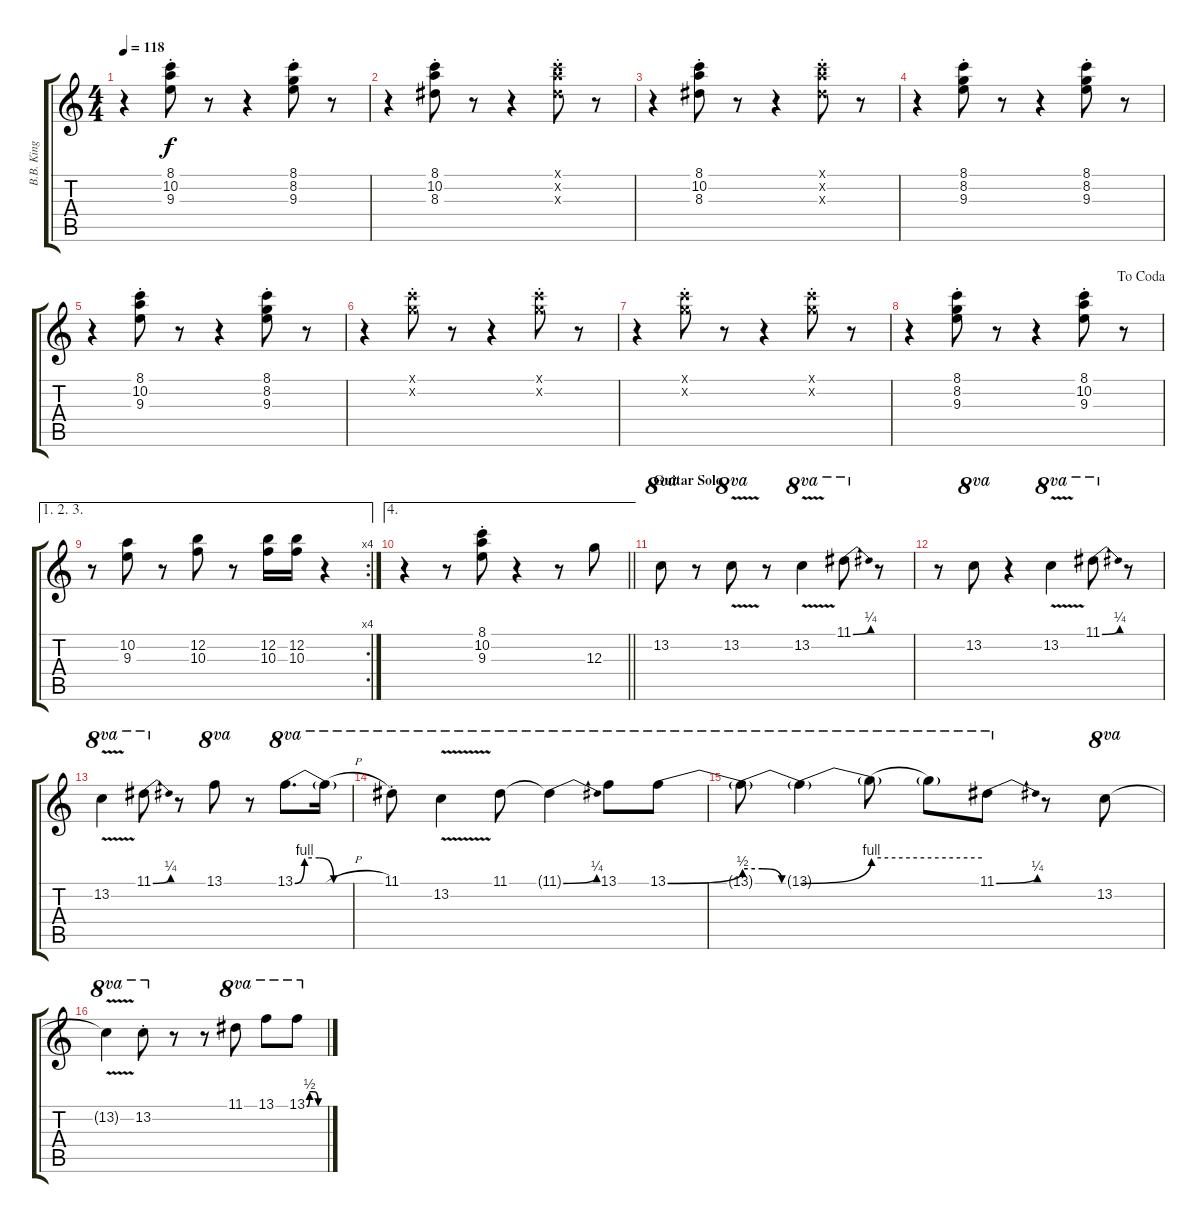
\track ("B.B. King - Electric Guitar" "B.B. King ") {instrument overdrivenguitar}
\staff {score tabs}
\tuning (E4 B3 G3 D3 A2 E2) {hide}
\ts (4 4)
\tempo 118
\clef g2
\ks c
r.4{dy f} (8.1{st} 10.2{st} 9.3{st}).8 r.8 r.4 (8.1{st} 8.2{st} 9.3{st}).8 r.8 |
r.4 (8.1{st} 10.2{st} 8.3{st}).8 r.8 r.4 (8.1{st x} 10.2{st x} 8.3{st x}).8 r.8 |
r.4 (8.1{st} 10.2{st} 8.3{st}).8 r.8 r.4 (8.1{st x} 10.2{st x} 8.3{st x}).8 r.8 |
r.4 (8.1{st} 8.2{st} 9.3{st}).8 r.8 r.4 (8.1{st} 8.2{st} 9.3{st}).8 r.8 |
r.4 (8.1{st} 10.2{st} 9.3{st}).8 r.8 r.4 (8.1{st} 8.2{st} 9.3{st}).8 r.8 |
r.4 (8.1{st x} 8.2{st x}).8 r.8 r.4 (8.1{st x} 8.2{st x}).8 r.8 |
r.4 (8.1{st x} 8.2{st x}).8 r.8 r.4 (8.1{st x} 8.2{st x}).8 r.8 |
\jump dacoda
r.4 (8.1{st} 8.2{st} 9.3{st}).8 r.8 r.4 (8.1{st} 10.2{st} 9.3{st}).8 r.8 |
\ae (1 2 3)
\rc 4
r.8 (10.2 9.3).8 r.8 (12.2 10.3).8 r.8 (12.2 10.3).16 (12.2 10.3).16 r.4 |
\ae 4
\barLineRight lightlight
r.4 r.8 (8.1{st} 10.2{st} 9.3{st}).8 r.4 r.8 12.3.8 |
\section ("" "Guitar Solo")
13.2.8{ot 8va} r.8 13.2{v}.8{ot 8va} r.8 13.2{v}.4{ot 8va} 11.1{be (bend 0 0 60 1)}.8{ot 8va} r.8 |
r.8 13.2.8{ot 8va} r.4 13.2{v}.4{ot 8va} 11.1{be (bend 0 0 60 1)}.8{ot 8va} r.8 |
13.2{v}.4{ot 8va} 11.1{be (bend 0 0 60 1)}.8{ot 8va} r.8 13.1.8{ot 8va} r.8 13.1{be (custom 0 0 10 4 25 4 40 0 60 0)}.8{d ot 8va} 13.1{h t}.16{ot 8va} |
11.1{st}.8{ot 8va} 13.2{v}.4{ot 8va} 11.1.8{ot 8va} 11.1{be (bend 0 0 60 1) t}.4{ot 8va} 13.1.8{ot 8va} 13.1{be (bend 0 0 60 2)}.8{ot 8va} |
13.1{be (custom 0 2 20 2 40 0 60 0) t}.8{ot 8va} 13.1{be (bend 0 0 60 4) t}.4{ot 8va} 13.1{be (hold 0 4 60 4) t}.8{ot 8va} 13.1{t}.8{ot 8va} 11.1{be (bend 0 0 60 1)}.8{ot 8va} r.8 13.2.8{ot 8va} |
13.2{v t}.4{ot 8va} 13.2{st}.8{ot 8va} r.8 r.8 11.1.8{ot 8va} 13.1.8{ot 8va} 13.1{be (custom 0 0 10 2 25 2 40 0 60 0)}.8{ot 8va}
